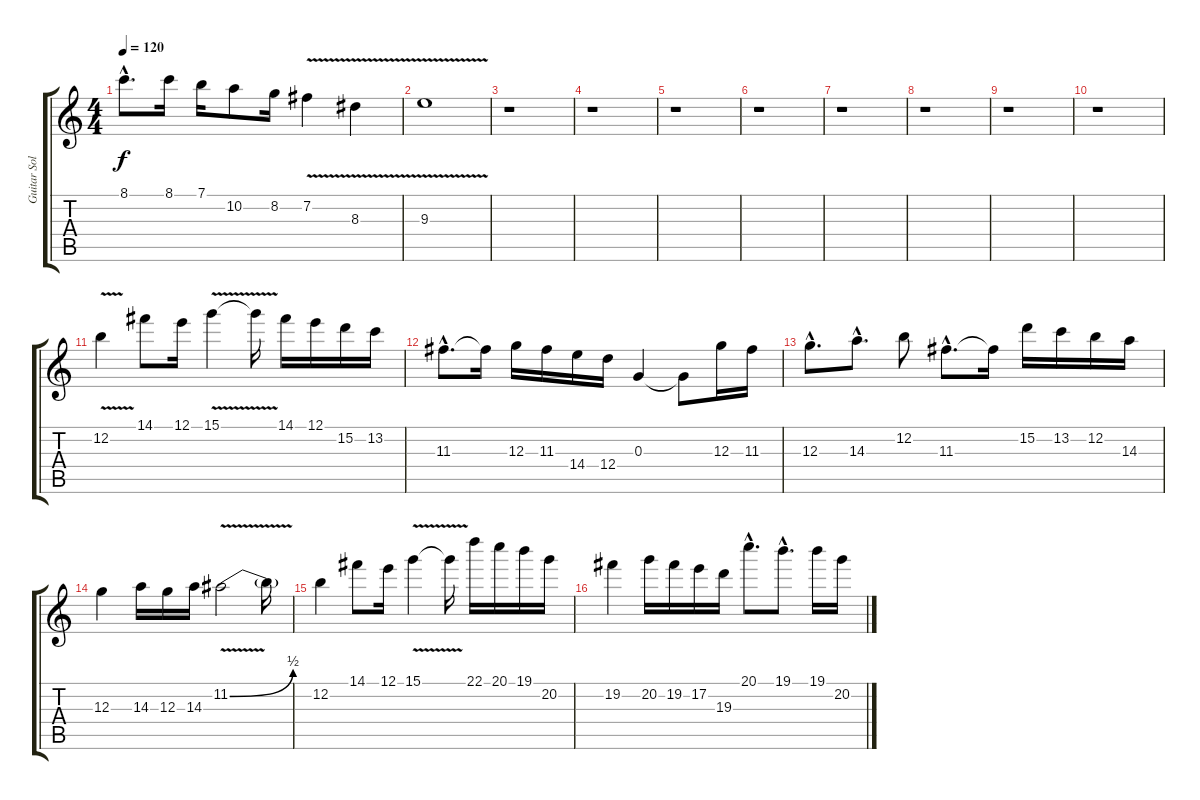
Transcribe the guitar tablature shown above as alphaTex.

\track ("Guitar Solo" "Guitar Sol") {instrument overdrivenguitar}
\staff {score tabs}
\tuning (E4 B3 G3 D3 A2 E2) {hide}
\ts (4 4)
\tempo 120
\clef g2
\ks c
8.1{hac}.8{d dy f} 8.1.16 7.1.16 10.2.8 8.2.16 7.2{v}.4 8.3{v}.4 |
9.3{v}.1 |
r.1 |
r.1 |
r.1 |
r.1 |
r.1 |
r.1 |
r.1 |
r.1 |
12.2{v}.4 14.1.8 12.1.16 15.1{v}.4 15.1{t}.16 14.1.16 12.1.16 15.2.16 13.2.16 |
11.3{hac}.8{d} 11.3{t}.16 12.3.16 11.3.16 14.4.16 12.4.16 0.3.4 0.3{t}.8 12.3.16 11.3.16 |
12.3{hac}.8{d} 14.3{hac}.8{d} 12.2.8 11.3{hac}.8{d} 11.3{t}.16 15.2.16 13.2.16 12.2.16 14.3.16 |
12.3.4 14.3.16 12.3.16 14.3.16 11.2{be (bend 0 0 60 2) v}.2 11.2{t}.16 |
12.2.4 14.1.8 12.1.16 15.1{v}.4 15.1{t}.16 22.1.16 20.1.16 19.1.16 20.2.16 |
19.2.4 20.2.16 19.2.16 17.2.16 19.3.16 20.1{hac}.8{d} 19.1{hac}.8{d} 19.1.16 20.2.16
